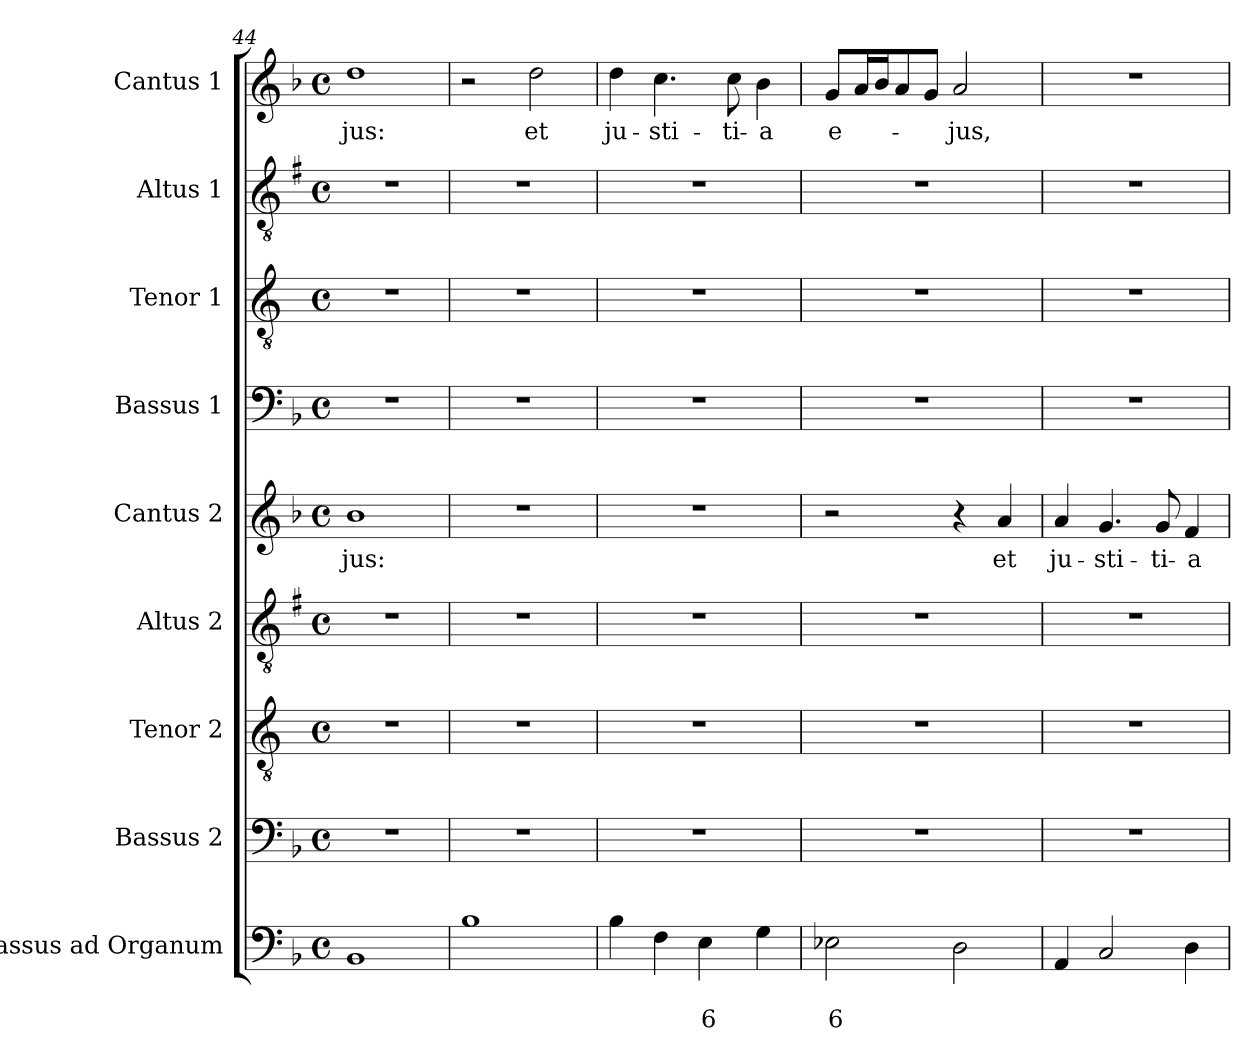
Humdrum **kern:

**kern	**text	**text	**kern	**kern	**kern	**kern	**text	**kern	**kern	**kern	**kern	**text
*part9	*part9	*part9	*part8	*part7	*part6	*part5	*part5	*part4	*part3	*part2	*part1	*part1
*staff9	*staff9	*staff9	*staff8	*staff7	*staff6	*staff5	*staff5	*staff4	*staff3	*staff2	*staff1	*staff1
*I"Bassus ad Organum	*	*	*I"Bassus 2	*I"Tenor 2	*I"Altus 2	*I"Cantus 2	*	*I"Bassus 1	*I"Tenor 1	*I"Altus 1	*I"Cantus 1	*
*I'Org	*	*	*I'B2	*I'T2	*I'A2	*I'C2	*	*I'B1	*I'T1	*I'A1	*I'C1	*
!!LO:LB:g=z
*clefF4	*	*	*clefF4	*clefGv2	*clefGv2	*clefG2	*	*clefF4	*clefGv2	*clefGv2	*clefG2	*
*	*	*	*	*ITrd4c7	*ITrd1c2	*	*	*	*ITrd4c7	*ITrd1c2	*	*
*k[b-]	*	*	*k[b-]	*k[b-]	*k[b-]	*k[b-]	*	*k[b-]	*k[b-]	*k[b-]	*k[b-]	*
*F:	*	*	*F:	*F:	*F:	*F:	*	*F:	*F:	*F:	*F:	*
*M4/4	*	*	*M4/4	*M4/4	*M4/4	*M4/4	*	*M4/4	*M4/4	*M4/4	*M4/4	*
*met(c)	*	*	*met(c)	*met(c)	*met(c)	*met(c)	*	*met(c)	*met(c)	*met(c)	*met(c)	*
=44	=44	=44	=44	=44	=44	=44	=44	=44	=44	=44	=44	=44
!	!	!	!	!	!	!	!LO:LY:b	!	!	!	!	!LO:LY:b
1BB-	.	.	1r	1r	1r	1b-	-jus:	1r	1r	1r	1dd	-jus:
=45	=45	=45	=45	=45	=45	=45	=45	=45	=45	=45	=45	=45
1B-	.	.	1r	1r	1r	1r	.	1r	1r	1r	2r	.
!	!	!	!	!	!	!	!	!	!	!	!	!LO:LY:b
.	.	.	.	.	.	.	.	.	.	.	2dd\	et
=46	=46	=46	=46	=46	=46	=46	=46	=46	=46	=46	=46	=46
!	!	!	!	!	!	!	!	!	!	!	!	!LO:LY:b
4B-\	.	.	1r	1r	1r	1r	.	1r	1r	1r	4dd\	ju-
!	!	!	!	!	!	!	!	!	!	!	!	!LO:LY:b
4F\	.	.	.	.	.	.	.	.	.	.	4.cc\	-sti-
!	!	!LO:LY:b	!	!	!	!	!	!	!	!	!	!
4E\	.	6	.	.	.	.	.	.	.	.	.	.
!	!	!	!	!	!	!	!	!	!	!	!	!LO:LY:b
.	.	.	.	.	.	.	.	.	.	.	8cc\	-ti-
!	!	!	!	!	!	!	!	!	!	!	!	!LO:LY:b
4G\	.	.	.	.	.	.	.	.	.	.	4b-\	-a
=47	=47	=47	=47	=47	=47	=47	=47	=47	=47	=47	=47	=47
!	!	!LO:LY:b	!	!	!	!	!	!	!	!	!	!LO:LY:b
2E-X\	.	6	1r	1r	1r	2r	.	1r	1r	1r	8g/L	e-
.	.	.	.	.	.	.	.	.	.	.	16a/L	.
.	.	.	.	.	.	.	.	.	.	.	16b-/J	.
.	.	.	.	.	.	.	.	.	.	.	8a/	.
.	.	.	.	.	.	.	.	.	.	.	8g/J	.
!	!	!	!	!	!	!	!	!	!	!	!	!LO:LY:b
2D\	.	.	.	.	.	4r	.	.	.	.	2a/	-jus,
!	!	!	!	!	!	!	!LO:LY:b	!	!	!	!	!
.	.	.	.	.	.	4a/	et	.	.	.	.	.
=48	=48	=48	=48	=48	=48	=48	=48	=48	=48	=48	=48	=48
!	!	!	!	!	!	!	!LO:LY:b	!	!	!	!	!
4AA/	.	.	1r	1r	1r	4a/	ju-	1r	1r	1r	1r	.
!	!	!	!	!	!	!	!LO:LY:b	!	!	!	!	!
2C/	.	.	.	.	.	4.g/	-sti-	.	.	.	.	.
!	!	!	!	!	!	!	!LO:LY:b	!	!	!	!	!
.	.	.	.	.	.	8g/	-ti-	.	.	.	.	.
!	!	!	!	!	!	!	!LO:LY:b	!	!	!	!	!
4D\	.	.	.	.	.	4f/	-a	.	.	.	.	.
=	=	=	=	=	=	=	=	=	=	=	=	=
*-	*-	*-	*-	*-	*-	*-	*-	*-	*-	*-	*-	*-
